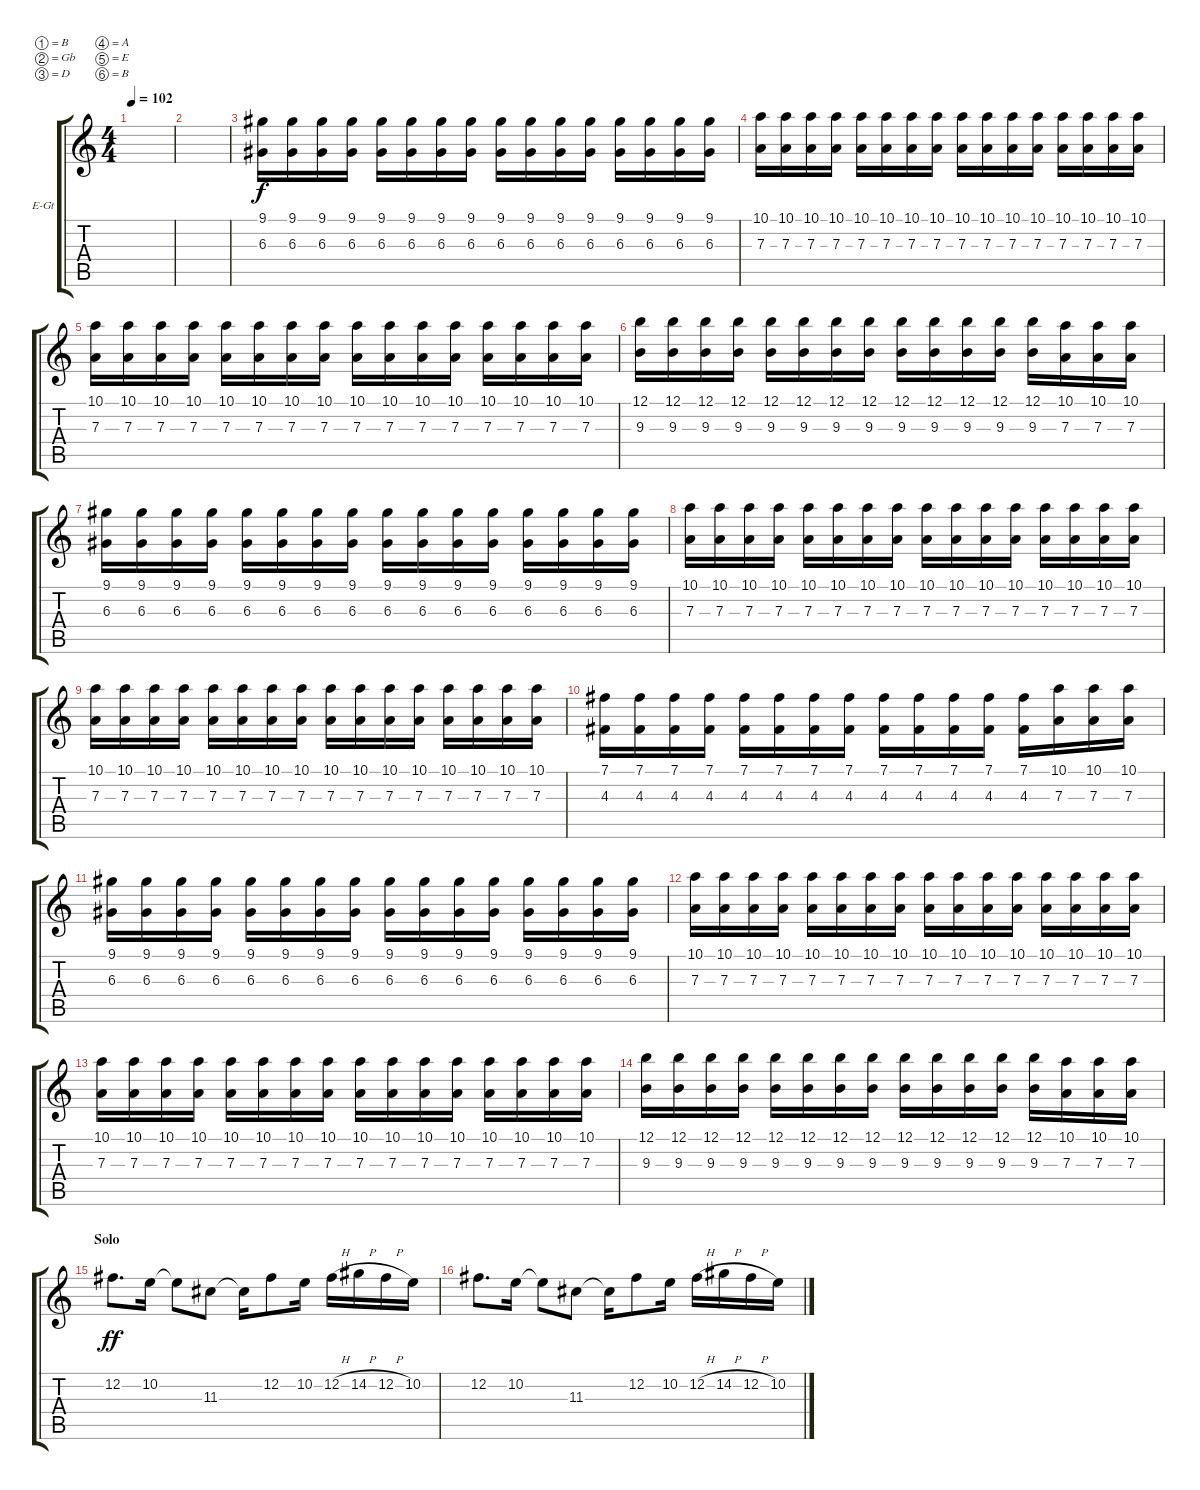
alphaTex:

\bracketExtendMode groupsimilarinstruments
\firstSystemTrackNameOrientation horizontal
\otherSystemsTrackNameOrientation horizontal
\track ("Lead Guitar 1" "E-Gt") {instrument overdrivenguitar}
\staff {score tabs}
\tuning (B3 Gb3 D3 A2 E2 B1)
\ts (4 4)
\tempo 102
\clef g2
\scale
0.333333
\ks c
|
\scale
0.333333 |
\scale
0.333333 (6.3 9.1).16 (9.1 6.3).16 (9.1 6.3).16 (9.1 6.3).16 (6.3 9.1).16 (9.1 6.3).16 (9.1 6.3).16 (9.1 6.3).16 (6.3 9.1).16 (9.1 6.3).16 (9.1 6.3).16 (9.1 6.3).16 (6.3 9.1).16 (9.1 6.3).16 (9.1 6.3).16 (9.1 6.3).16 |
\scale
0.333333 (10.1 7.3).16 (10.1 7.3).16 (10.1 7.3).16 (10.1 7.3).16 (10.1 7.3).16 (10.1 7.3).16 (10.1 7.3).16 (10.1 7.3).16 (10.1 7.3).16 (10.1 7.3).16 (10.1 7.3).16 (10.1 7.3).16 (10.1 7.3).16 (10.1 7.3).16 (10.1 7.3).16 (10.1 7.3).16 |
\scale
0.333333 (10.1 7.3).16 (10.1 7.3).16 (10.1 7.3).16 (10.1 7.3).16 (10.1 7.3).16 (10.1 7.3).16 (10.1 7.3).16 (10.1 7.3).16 (10.1 7.3).16 (10.1 7.3).16 (10.1 7.3).16 (10.1 7.3).16 (10.1 7.3).16 (10.1 7.3).16 (10.1 7.3).16 (10.1 7.3).16 |
\scale
0.333333 (12.1 9.3).16 (12.1 9.3).16 (12.1 9.3).16 (12.1 9.3).16 (12.1 9.3).16 (12.1 9.3).16 (12.1 9.3).16 (12.1 9.3).16 (12.1 9.3).16 (12.1 9.3).16 (12.1 9.3).16 (12.1 9.3).16 (12.1 9.3).16 (10.1 7.3).16 (10.1 7.3).16 (10.1 7.3).16 |
\scale
0.333333 (6.3 9.1).16 (9.1 6.3).16 (9.1 6.3).16 (9.1 6.3).16 (6.3 9.1).16 (9.1 6.3).16 (9.1 6.3).16 (9.1 6.3).16 (6.3 9.1).16 (9.1 6.3).16 (9.1 6.3).16 (9.1 6.3).16 (6.3 9.1).16 (9.1 6.3).16 (9.1 6.3).16 (9.1 6.3).16 |
\scale
0.333333 (10.1 7.3).16 (10.1 7.3).16 (10.1 7.3).16 (10.1 7.3).16 (10.1 7.3).16 (10.1 7.3).16 (10.1 7.3).16 (10.1 7.3).16 (10.1 7.3).16 (10.1 7.3).16 (10.1 7.3).16 (10.1 7.3).16 (10.1 7.3).16 (10.1 7.3).16 (10.1 7.3).16 (10.1 7.3).16 |
\scale
0.333333 (10.1 7.3).16 (10.1 7.3).16 (10.1 7.3).16 (10.1 7.3).16 (10.1 7.3).16 (10.1 7.3).16 (10.1 7.3).16 (10.1 7.3).16 (10.1 7.3).16 (10.1 7.3).16 (10.1 7.3).16 (10.1 7.3).16 (10.1 7.3).16 (10.1 7.3).16 (10.1 7.3).16 (10.1 7.3).16 |
\scale
0.333333 (7.1 4.3).16 (7.1 4.3).16 (7.1 4.3).16 (7.1 4.3).16 (7.1 4.3).16 (7.1 4.3).16 (7.1 4.3).16 (7.1 4.3).16 (7.1 4.3).16 (7.1 4.3).16 (7.1 4.3).16 (7.1 4.3).16 (7.1 4.3).16 (10.1 7.3).16 (10.1 7.3).16 (10.1 7.3).16 |
\scale
0.333333 (6.3 9.1).16 (9.1 6.3).16 (9.1 6.3).16 (9.1 6.3).16 (6.3 9.1).16 (9.1 6.3).16 (9.1 6.3).16 (9.1 6.3).16 (6.3 9.1).16 (9.1 6.3).16 (9.1 6.3).16 (9.1 6.3).16 (6.3 9.1).16 (9.1 6.3).16 (9.1 6.3).16 (9.1 6.3).16 |
\scale
0.333333 (10.1 7.3).16 (10.1 7.3).16 (10.1 7.3).16 (10.1 7.3).16 (10.1 7.3).16 (10.1 7.3).16 (10.1 7.3).16 (10.1 7.3).16 (10.1 7.3).16 (10.1 7.3).16 (10.1 7.3).16 (10.1 7.3).16 (10.1 7.3).16 (10.1 7.3).16 (10.1 7.3).16 (10.1 7.3).16 |
\scale
0.333333 (10.1 7.3).16 (10.1 7.3).16 (10.1 7.3).16 (10.1 7.3).16 (10.1 7.3).16 (10.1 7.3).16 (10.1 7.3).16 (10.1 7.3).16 (10.1 7.3).16 (10.1 7.3).16 (10.1 7.3).16 (10.1 7.3).16 (10.1 7.3).16 (10.1 7.3).16 (10.1 7.3).16 (10.1 7.3).16 |
\scale
0.333333 (12.1 9.3).16 (12.1 9.3).16 (12.1 9.3).16 (12.1 9.3).16 (12.1 9.3).16 (12.1 9.3).16 (12.1 9.3).16 (12.1 9.3).16 (12.1 9.3).16 (12.1 9.3).16 (12.1 9.3).16 (12.1 9.3).16 (12.1 9.3).16 (10.1 7.3).16 (10.1 7.3).16 (10.1 7.3).16 |
\section ("" "Solo")
\scale
0.333333 12.2.8{d dy ff} 10.2.16 10.2{t}.8 11.3.8 11.3{t}.16 12.2.8 10.2.16 12.2{h}.16 14.2{h}.16 12.2{h}.16 10.2.16 |
\scale
0.333333 12.2.8{d} 10.2.16 10.2{t}.8 11.3.8 11.3{t}.16 12.2.8 10.2.16 12.2{h}.16 14.2{h}.16 12.2{h}.16 10.2.16
